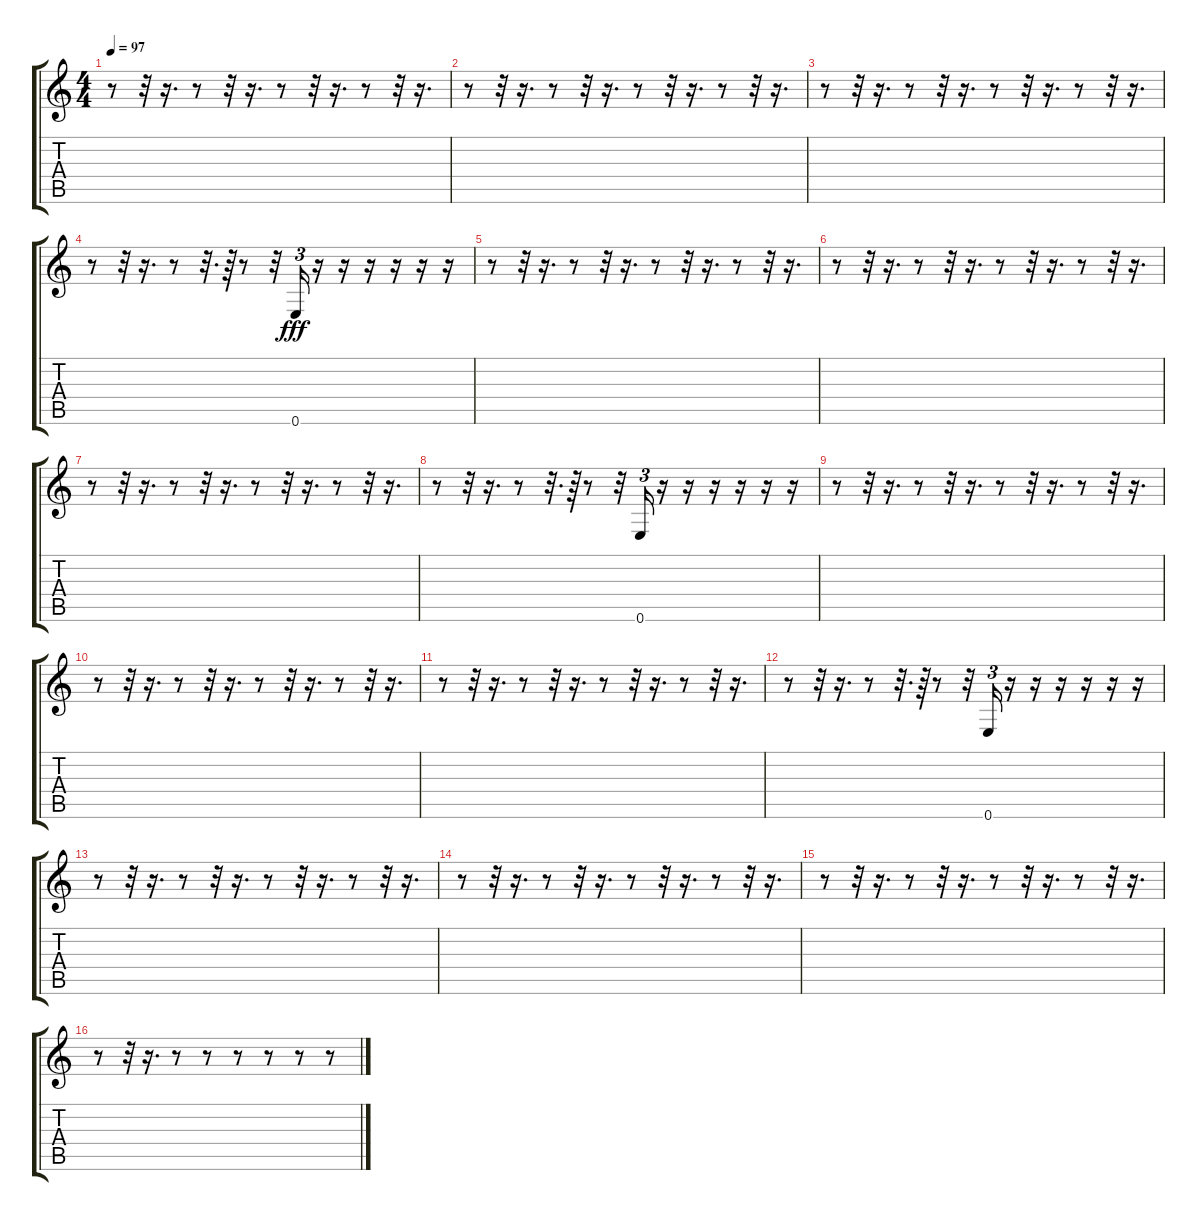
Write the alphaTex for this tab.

\track "" {instrument slapbass2}
\staff {score tabs}
\tuning (E4 B3 G3 D3 A2 E2) {hide}
\ts (4 4)
\tempo 97
\clef g2
\ks c
r.8{dy fff instrument slapbass2} r.32 r.16{d} r.8 r.32 r.16{d} r.8 r.32 r.16{d} r.8 r.32 r.16{d} |
r.8 r.32 r.16{d} r.8 r.32 r.16{d} r.8 r.32 r.16{d} r.8 r.32 r.16{d} |
r.8 r.32 r.16{d} r.8 r.32 r.16{d} r.8 r.32 r.16{d} r.8 r.32 r.16{d} |
r.8 r.32 r.16{d} r.8 r.32{d} r.64 r.8 r.32 0.6.16{tu (3 2)} r.16 r.16 r.16 r.16 r.16 r.16 |
r.8 r.32 r.16{d} r.8 r.32 r.16{d} r.8 r.32 r.16{d} r.8 r.32 r.16{d} |
r.8 r.32 r.16{d} r.8 r.32 r.16{d} r.8 r.32 r.16{d} r.8 r.32 r.16{d} |
r.8 r.32 r.16{d} r.8 r.32 r.16{d} r.8 r.32 r.16{d} r.8 r.32 r.16{d} |
r.8 r.32 r.16{d} r.8 r.32{d} r.64 r.8 r.32 0.6.16{tu (3 2)} r.16 r.16 r.16 r.16 r.16 r.16 |
r.8 r.32 r.16{d} r.8 r.32 r.16{d} r.8 r.32 r.16{d} r.8 r.32 r.16{d} |
r.8 r.32 r.16{d} r.8 r.32 r.16{d} r.8 r.32 r.16{d} r.8 r.32 r.16{d} |
r.8 r.32 r.16{d} r.8 r.32 r.16{d} r.8 r.32 r.16{d} r.8 r.32 r.16{d} |
r.8 r.32 r.16{d} r.8 r.32{d} r.64 r.8 r.32 0.6.16{tu (3 2)} r.16 r.16 r.16 r.16 r.16 r.16 |
r.8 r.32 r.16{d} r.8 r.32 r.16{d} r.8 r.32 r.16{d} r.8 r.32 r.16{d} |
r.8 r.32 r.16{d} r.8 r.32 r.16{d} r.8 r.32 r.16{d} r.8 r.32 r.16{d} |
r.8 r.32 r.16{d} r.8 r.32 r.16{d} r.8 r.32 r.16{d} r.8 r.32 r.16{d} |
r.8 r.32 r.16{d} r.8 r.8 r.8 r.8 r.8 r.8
